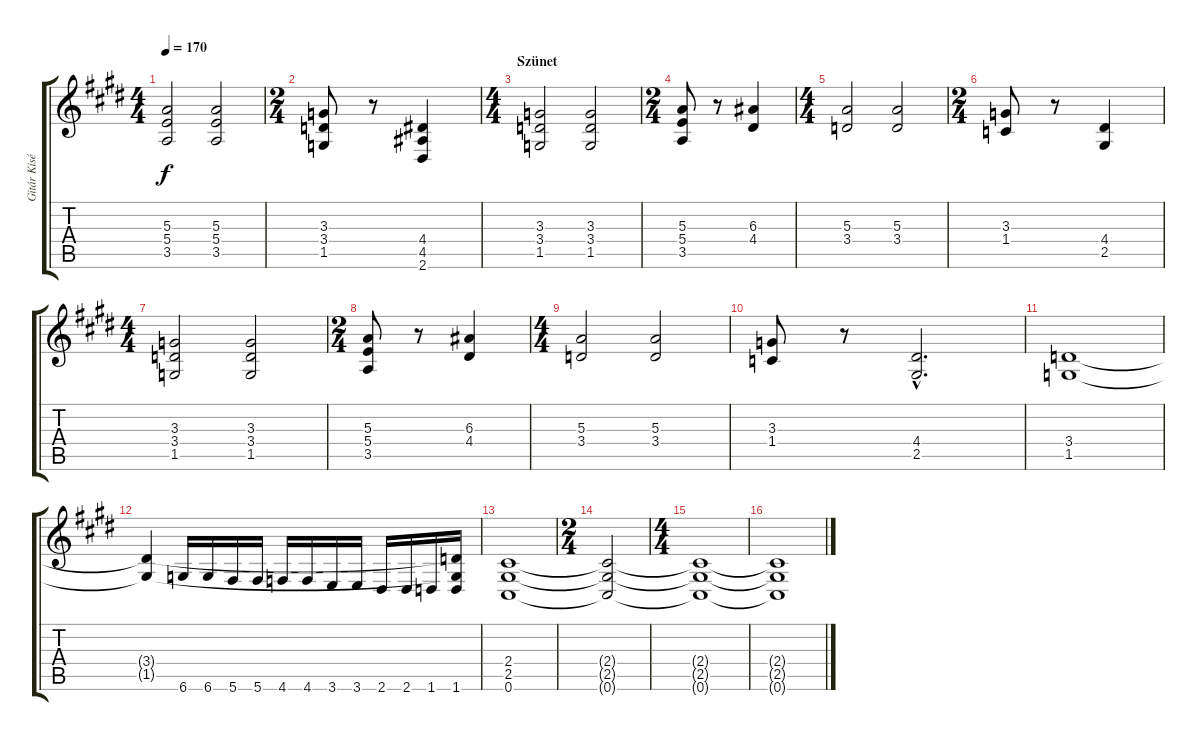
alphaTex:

\track ("Gitár Kíséret 2" "Gitár Kísé") {instrument distortionguitar}
\staff {score tabs}
\tuning (Db4 Ab3 E3 B2 Gb2 Db2) {hide}
\ts (4 4)
\tempo 170
\clef g2
\ks c#minor
(5.3 5.4 3.5).2{dy f} (5.3 5.4 3.5).2 |
\ts (2 4)
(3.3 3.4 1.5).8 r.8 (4.4 4.5 2.6).4 |
\ts (4 4)
\section ("" "Szünet")
(3.3 3.4 1.5).2 (3.3 3.4 1.5).2 |
\ts (2 4)
(5.3 5.4 3.5).8 r.8 (6.3 4.4).4 |
\ts (4 4)
(5.3 3.4).2 (5.3 3.4).2 |
\ts (2 4)
(3.3 1.4).8 r.8 (4.4 2.5).4 |
\ts (4 4)
(3.3 3.4 1.5).2 (3.3 3.4 1.5).2 |
\ts (2 4)
(5.3 5.4 3.5).8 r.8 (6.3 4.4).4 |
\ts (4 4)
(5.3 3.4).2 (5.3 3.4).2 |
(3.3 1.4).8 r.8 (4.4{hac} 2.5{hac}).2{d} |
(3.4 1.5).1 |
(3.4{t} 1.5{t}).4 6.6.16 6.6.16 5.6.16 5.6.16 4.6.16 4.6.16 3.6.16 3.6.16 2.6.16 2.6.16 1.6.16 (3.4{t} 1.5{t} 1.6).16 |
(2.4 2.5 0.6).1 |
\ts (2 4)
(2.4{t} 2.5{t} 0.6{t}).2 |
\ts (4 4)
(2.4{t} 2.5{t} 0.6{t}).1 |
(2.4{t} 2.5{t} 0.6{t}).1
